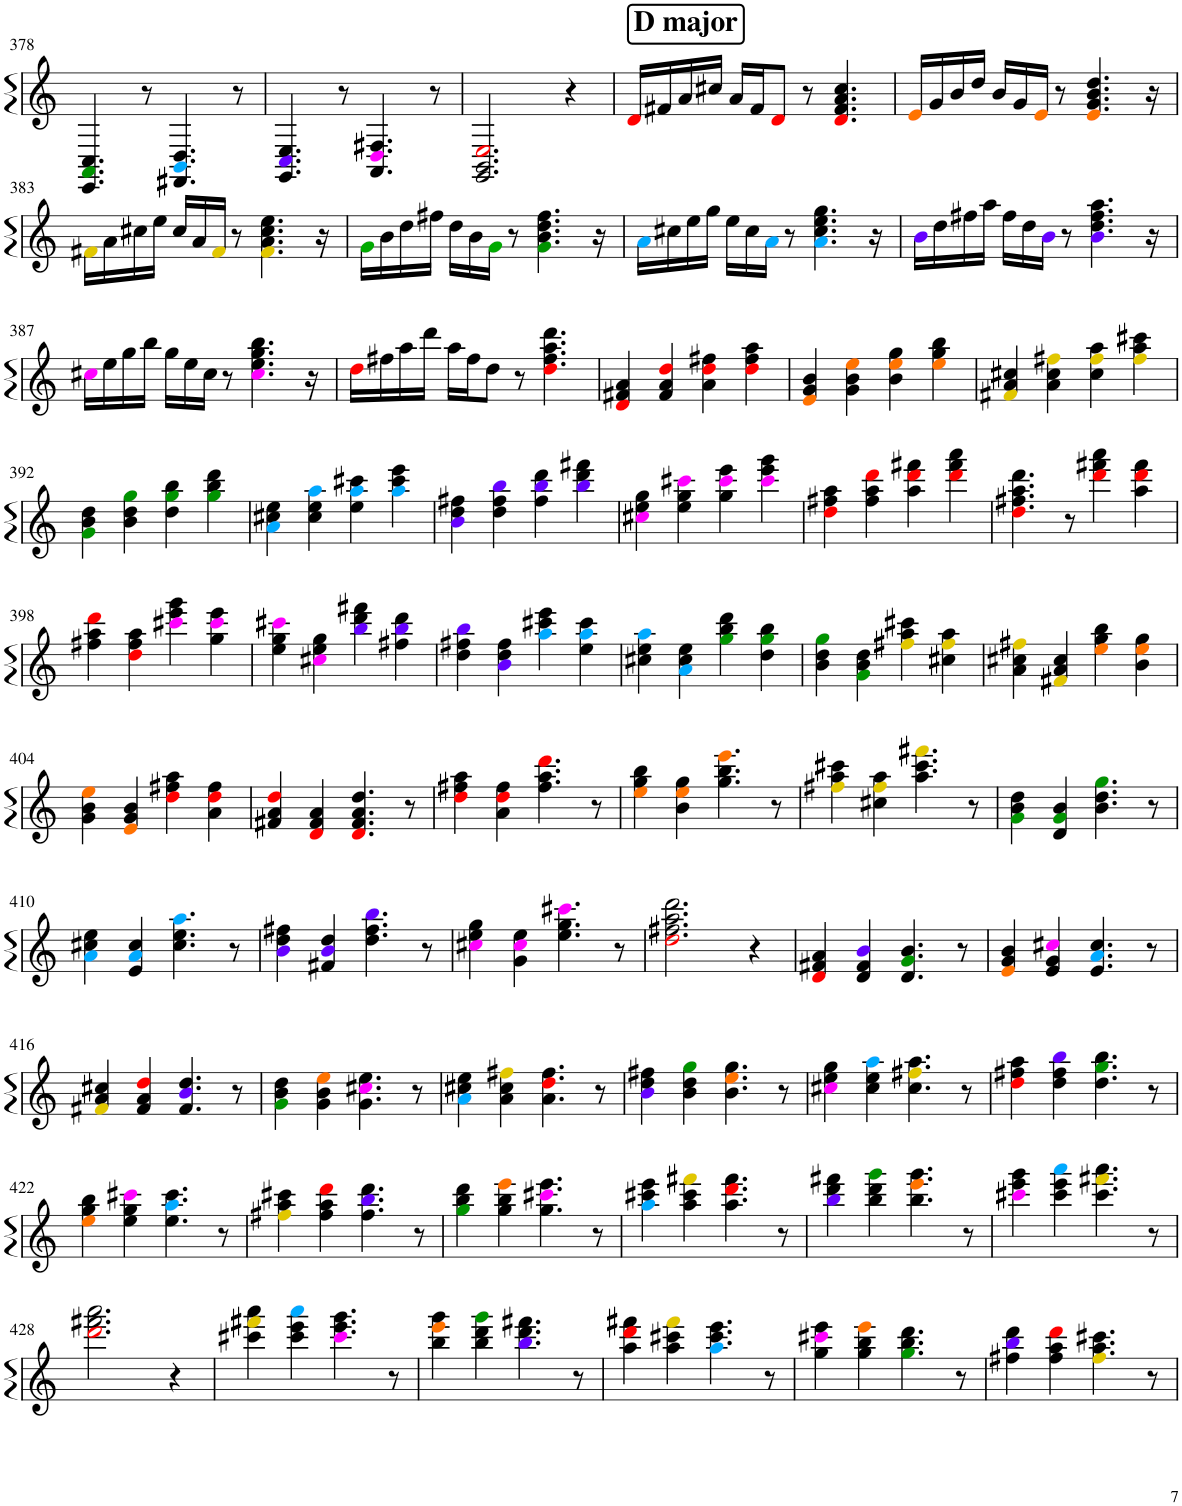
**kern
*part1
*staff1
*I"Piano
*I'Pno.
!!LO:PB:g=z
*clefG2
*k[]
*M4/4
=378
4.EE/ 4.AAi/ 4.C/
8r
4.FF#X/ 4.BBj/ 4.D/
8r
=379
4.GG/ 4.CZ/ 4.E/
8r
4.AA/ 4.DV/ 4.F#X/
8r
=380
2.GG/ 2.BB/ 2.EN/
4r
!!LO:REH:place=s1:a:B:cj:fs=14:t=D major
=381
16dN/LL
16f#X/
16a/
16cc#X/JJ
16a/LL
16f#/J
8dN/J
8r
4.dN/ 4.f#/ 4.a/ 4.cc#/
=382
16el/LL
16g/
16b/
16dd/JJ
16b/LL
16g/
16el/JJ
8r
4.el/ 4.g/ 4.b/ 4.dd/
16r
!!LO:LB:g=z
=383
16f#X!\LL
16a\
16cc#X\
16ee\JJ
16cc#/LL
16a/
16f#!/JJ
8r
4.f#!\ 4.a\ 4.cc#\ 4.ee\
16r
=384
16g+\LL
16b\
16dd\
16ff#X\JJ
16dd\LL
16b\
16g+\JJ
8r
4.gi\ 4.b\ 4.dd\ 4.ff#\
16r
=385
16aj\LL
16cc#X\
16ee\
16gg\JJ
16ee\LL
16cc#\
16aj\JJ
8r
4.aj\ 4.cc#\ 4.ee\ 4.gg\
16r
=386
16bZ\LL
16dd\
16ff#X\
16aa\JJ
16ff#\LL
16dd\
16bZ\JJ
8r
4.bZ\ 4.dd\ 4.ff#\ 4.aa\
16r
!!LO:LB:g=z
=387
16cc#XV\LL
16ee\
16gg\
16bb\JJ
16gg\LL
16ee\
16cc#\JJ
8r
4.cc#V\ 4.ee\ 4.gg\ 4.bb\
16r
=388
16ddN\LL
16ff#X\
16aa\
16ddd\JJ
16aa\LL
16ff#\J
8dd\J
8r
4.ddN\ 4.ff#\ 4.aa\ 4.ddd\
=389
4dN/ 4f#X/ 4a/
4f#/ 4a/ 4ddN/
4a\ 4ddN\ 4ff#X\
4ddN\ 4ff#\ 4aa\
=390
4el/ 4g/ 4b/
4g\ 4b\ 4eel\
4b\ 4eel\ 4gg\
4eel\ 4gg\ 4bb\
=391
4f#X!/ 4a/ 4cc#X/
4a\ 4cc#\ 4ff#X!\
4cc#\ 4ff#!\ 4aa\
4ff#!\ 4aa\ 4ccc#X\
!!LO:LB:g=z
=392
4gi\ 4b\ 4dd\
4b\ 4dd\ 4ggi\
4dd\ 4ggi\ 4bb\
4ggi\ 4bb\ 4ddd\
=393
4aj\ 4cc#X\ 4ee\
4cc#\ 4ee\ 4aaj\
4ee\ 4aaj\ 4ccc#X\
4aaj\ 4ccc#\ 4eee\
=394
4bZ\ 4dd\ 4ff#X\
4dd\ 4ff#\ 4bbZ\
4ff#\ 4bbZ\ 4ddd\
4bbZ\ 4ddd\ 4fff#X\
=395
4cc#XV\ 4ee\ 4gg\
4ee\ 4gg\ 4ccc#XV\
4gg\ 4ccc#V\ 4eee\
4ccc#V\ 4eee\ 4ggg\
=396
4ddN\ 4ff#X\ 4aa\
4ff#\ 4aa\ 4dddN\
4aa\ 4dddN\ 4fff#X\
4dddN\ 4fff#\ 4aaa\
=397
4.ddN\ 4.ff#X\ 4.aa\ 4.ddd\
8r
4dddN\ 4fff#X\ 4aaa\
4aa\ 4dddN\ 4fff#\
!!LO:LB:g=z
=398
4ff#X\ 4aa\ 4dddN\
4ddN\ 4ff#\ 4aa\
4ccc#XV\ 4eee\ 4ggg\
4gg\ 4ccc#V\ 4eee\
=399
4ee\ 4gg\ 4ccc#XV\
4cc#XV\ 4ee\ 4gg\
4bbZ\ 4ddd\ 4fff#X\
4ff#X\ 4bbZ\ 4ddd\
=400
4dd\ 4ff#X\ 4bbZ\
4bZ\ 4dd\ 4ff#\
4aaj\ 4ccc#X\ 4eee\
4ee\ 4aaj\ 4ccc#\
=401
4cc#X\ 4ee\ 4aaj\
4aj\ 4cc#\ 4ee\
4ggi\ 4bb\ 4ddd\
4dd\ 4ggi\ 4bb\
=402
4b\ 4dd\ 4ggi\
4gi\ 4b\ 4dd\
4ff#X!\ 4aa\ 4ccc#X\
4cc#X\ 4ff#!\ 4aa\
=403
4a\ 4cc#X\ 4ff#X!\
4f#X!/ 4a/ 4cc#/
4eel\ 4gg\ 4bb\
4b\ 4eel\ 4gg\
!!LO:LB:g=z
=404
4g\ 4b\ 4eel\
4el/ 4g/ 4b/
4ddN\ 4ff#X\ 4aa\
4a\ 4ddN\ 4ff#\
=405
4f#X/ 4a/ 4ddN/
4dN/ 4f#/ 4a/
4.dN/ 4.f#/ 4.a/ 4.dd/
8r
=406
4ddN\ 4ff#X\ 4aa\
4a\ 4ddN\ 4ff#\
4.ff#\ 4.aa\ 4.dddN\
8r
=407
4eel\ 4gg\ 4bb\
4b\ 4eel\ 4gg\
4.gg\ 4.bb\ 4.eeel\
8r
=408
4ff#X!\ 4aa\ 4ccc#X\
4cc#X\ 4ff#!\ 4aa\
4.aa\ 4.ccc#\ 4.fff#X!\
8r
=409
4gi\ 4b\ 4dd\
4d/ 4gi/ 4b/
4.b\ 4.dd\ 4.ggi\
8r
!!LO:LB:g=z
=410
4aj\ 4cc#X\ 4ee\
4e/ 4aj/ 4cc#/
4.cc#\ 4.ee\ 4.aaj\
8r
=411
4bZ\ 4dd\ 4ff#X\
4f#X/ 4bZ/ 4dd/
4.dd\ 4.ff#\ 4.bbZ\
8r
=412
4cc#XV\ 4ee\ 4gg\
4g\ 4cc#V\ 4ee\
4.ee\ 4.gg\ 4.ccc#XV\
8r
=413
2.ddN\ 2.ff#X\ 2.aa\ 2.ddd\
4r
=414
4dN/ 4f#X/ 4a/
4d/ 4f#/ 4bZ/
4.d/ 4.gi/ 4.b/
8r
=415
4el/ 4g/ 4b/
4e/ 4g/ 4cc#XV/
4.e/ 4.aj/ 4.cc#/
8r
!!LO:LB:g=z
=416
4f#X!/ 4a/ 4cc#X/
4f#/ 4a/ 4ddN/
4.f#/ 4.bZ/ 4.dd/
8r
=417
4gi\ 4b\ 4dd\
4g\ 4b\ 4eel\
4.g\ 4.cc#XV\ 4.ee\
8r
=418
4aj\ 4cc#X\ 4ee\
4a\ 4cc#\ 4ff#X!\
4.a\ 4.ddN\ 4.ff#\
8r
=419
4bZ\ 4dd\ 4ff#X\
4b\ 4dd\ 4ggi\
4.b\ 4.eel\ 4.gg\
8r
=420
4cc#XV\ 4ee\ 4gg\
4cc#\ 4ee\ 4aaj\
4.cc#\ 4.ff#X!\ 4.aa\
8r
=421
4ddN\ 4ff#X\ 4aa\
4dd\ 4ff#\ 4bbZ\
4.dd\ 4.ggi\ 4.bb\
8r
!!LO:LB:g=z
=422
4eel\ 4gg\ 4bb\
4ee\ 4gg\ 4ccc#XV\
4.ee\ 4.aaj\ 4.ccc#\
8r
=423
4ff#X!\ 4aa\ 4ccc#X\
4ff#\ 4aa\ 4dddN\
4.ff#\ 4.bbZ\ 4.ddd\
8r
=424
4ggi\ 4bb\ 4ddd\
4gg\ 4bb\ 4eeel\
4.gg\ 4.ccc#XV\ 4.eee\
8r
=425
4aaj\ 4ccc#X\ 4eee\
4aa\ 4ccc#\ 4fff#X!\
4.aa\ 4.dddN\ 4.fff#\
8r
=426
4bbZ\ 4ddd\ 4fff#X\
4bb\ 4ddd\ 4gggi\
4.bb\ 4.eeel\ 4.ggg\
8r
=427
4ccc#XV\ 4eee\ 4ggg\
4ccc#\ 4eee\ 4aaaj\
4.ccc#\ 4.fff#X!\ 4.aaa\
8r
!!LO:LB:g=z
=428
2.dddN\ 2.fff#X\ 2.aaa\
4r
=429
4ccc#X\ 4fff#X!\ 4aaa\
4ccc#\ 4eee\ 4aaaj\
4.ccc#V\ 4.eee\ 4.ggg\
8r
=430
4bb\ 4eeel\ 4ggg\
4bb\ 4ddd\ 4gggi\
4.bbZ\ 4.ddd\ 4.fff#X\
8r
=431
4aa\ 4dddN\ 4fff#X\
4aa\ 4ccc#X\ 4fff#!\
4.aaj\ 4.ccc#\ 4.eee\
8r
=432
4gg\ 4ccc#XV\ 4eee\
4gg\ 4bb\ 4eeel\
4.ggi\ 4.bb\ 4.ddd\
8r
=433
4ff#X\ 4bbZ\ 4ddd\
4ff#\ 4aa\ 4dddN\
4.ff#!\ 4.aa\ 4.ccc#X\
8r
=
*-
